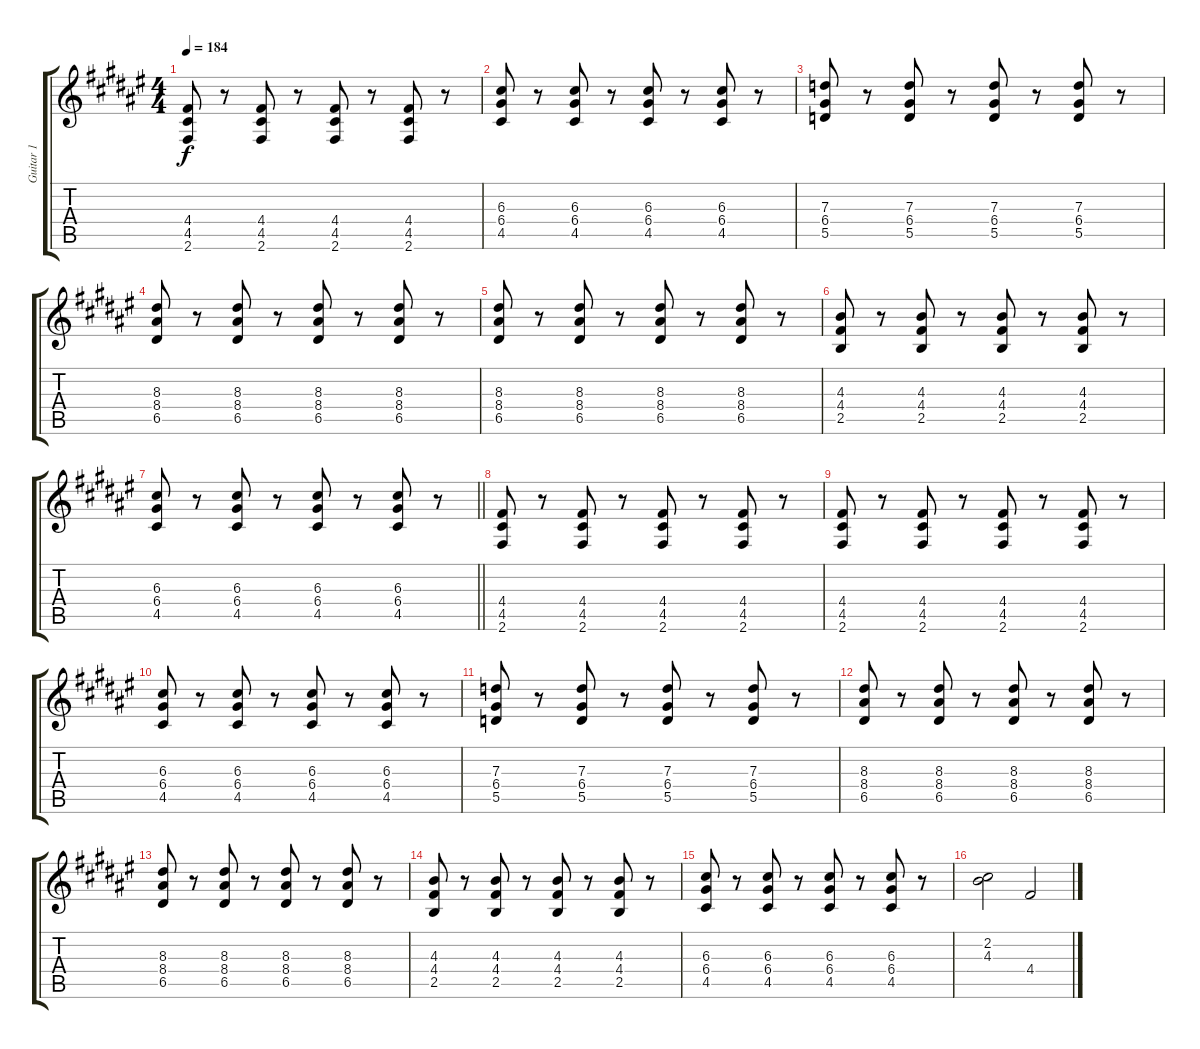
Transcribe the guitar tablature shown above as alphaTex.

\track ("Guitar 1" "Guitar 1") {instrument overdrivenguitar}
\staff {score tabs}
\tuning (E4 B3 G3 D3 A2 E2) {hide}
\ts (4 4)
\tempo 184
\clef g2
\ks f#
(4.4 4.5 2.6).8{dy f} r.8 (4.4 4.5 2.6).8 r.8 (4.4 4.5 2.6).8 r.8 (4.4 4.5 2.6).8 r.8 |
(6.3 6.4 4.5).8 r.8 (6.3 6.4 4.5).8 r.8 (6.3 6.4 4.5).8 r.8 (6.3 6.4 4.5).8 r.8 |
(7.3 6.4 5.5).8 r.8 (7.3 6.4 5.5).8 r.8 (7.3 6.4 5.5).8 r.8 (7.3 6.4 5.5).8 r.8 |
(8.3 8.4 6.5).8 r.8 (8.3 8.4 6.5).8 r.8 (8.3 8.4 6.5).8 r.8 (8.3 8.4 6.5).8 r.8 |
(8.3 8.4 6.5).8 r.8 (8.3 8.4 6.5).8 r.8 (8.3 8.4 6.5).8 r.8 (8.3 8.4 6.5).8 r.8 |
(4.3 4.4 2.5).8 r.8 (4.3 4.4 2.5).8 r.8 (4.3 4.4 2.5).8 r.8 (4.3 4.4 2.5).8 r.8 |
\barLineRight lightlight
(6.3 6.4 4.5).8 r.8 (6.3 6.4 4.5).8 r.8 (6.3 6.4 4.5).8 r.8 (6.3 6.4 4.5).8 r.8 |
(4.4 4.5 2.6).8 r.8 (4.4 4.5 2.6).8 r.8 (4.4 4.5 2.6).8 r.8 (4.4 4.5 2.6).8 r.8 |
(4.4 4.5 2.6).8 r.8 (4.4 4.5 2.6).8 r.8 (4.4 4.5 2.6).8 r.8 (4.4 4.5 2.6).8 r.8 |
(6.3 6.4 4.5).8 r.8 (6.3 6.4 4.5).8 r.8 (6.3 6.4 4.5).8 r.8 (6.3 6.4 4.5).8 r.8 |
(7.3 6.4 5.5).8 r.8 (7.3 6.4 5.5).8 r.8 (7.3 6.4 5.5).8 r.8 (7.3 6.4 5.5).8 r.8 |
(8.3 8.4 6.5).8 r.8 (8.3 8.4 6.5).8 r.8 (8.3 8.4 6.5).8 r.8 (8.3 8.4 6.5).8 r.8 |
(8.3 8.4 6.5).8 r.8 (8.3 8.4 6.5).8 r.8 (8.3 8.4 6.5).8 r.8 (8.3 8.4 6.5).8 r.8 |
(4.3 4.4 2.5).8 r.8 (4.3 4.4 2.5).8 r.8 (4.3 4.4 2.5).8 r.8 (4.3 4.4 2.5).8 r.8 |
(6.3 6.4 4.5).8 r.8 (6.3 6.4 4.5).8 r.8 (6.3 6.4 4.5).8 r.8 (6.3 6.4 4.5).8 r.8 |
(2.2 4.3).2 4.4.2
